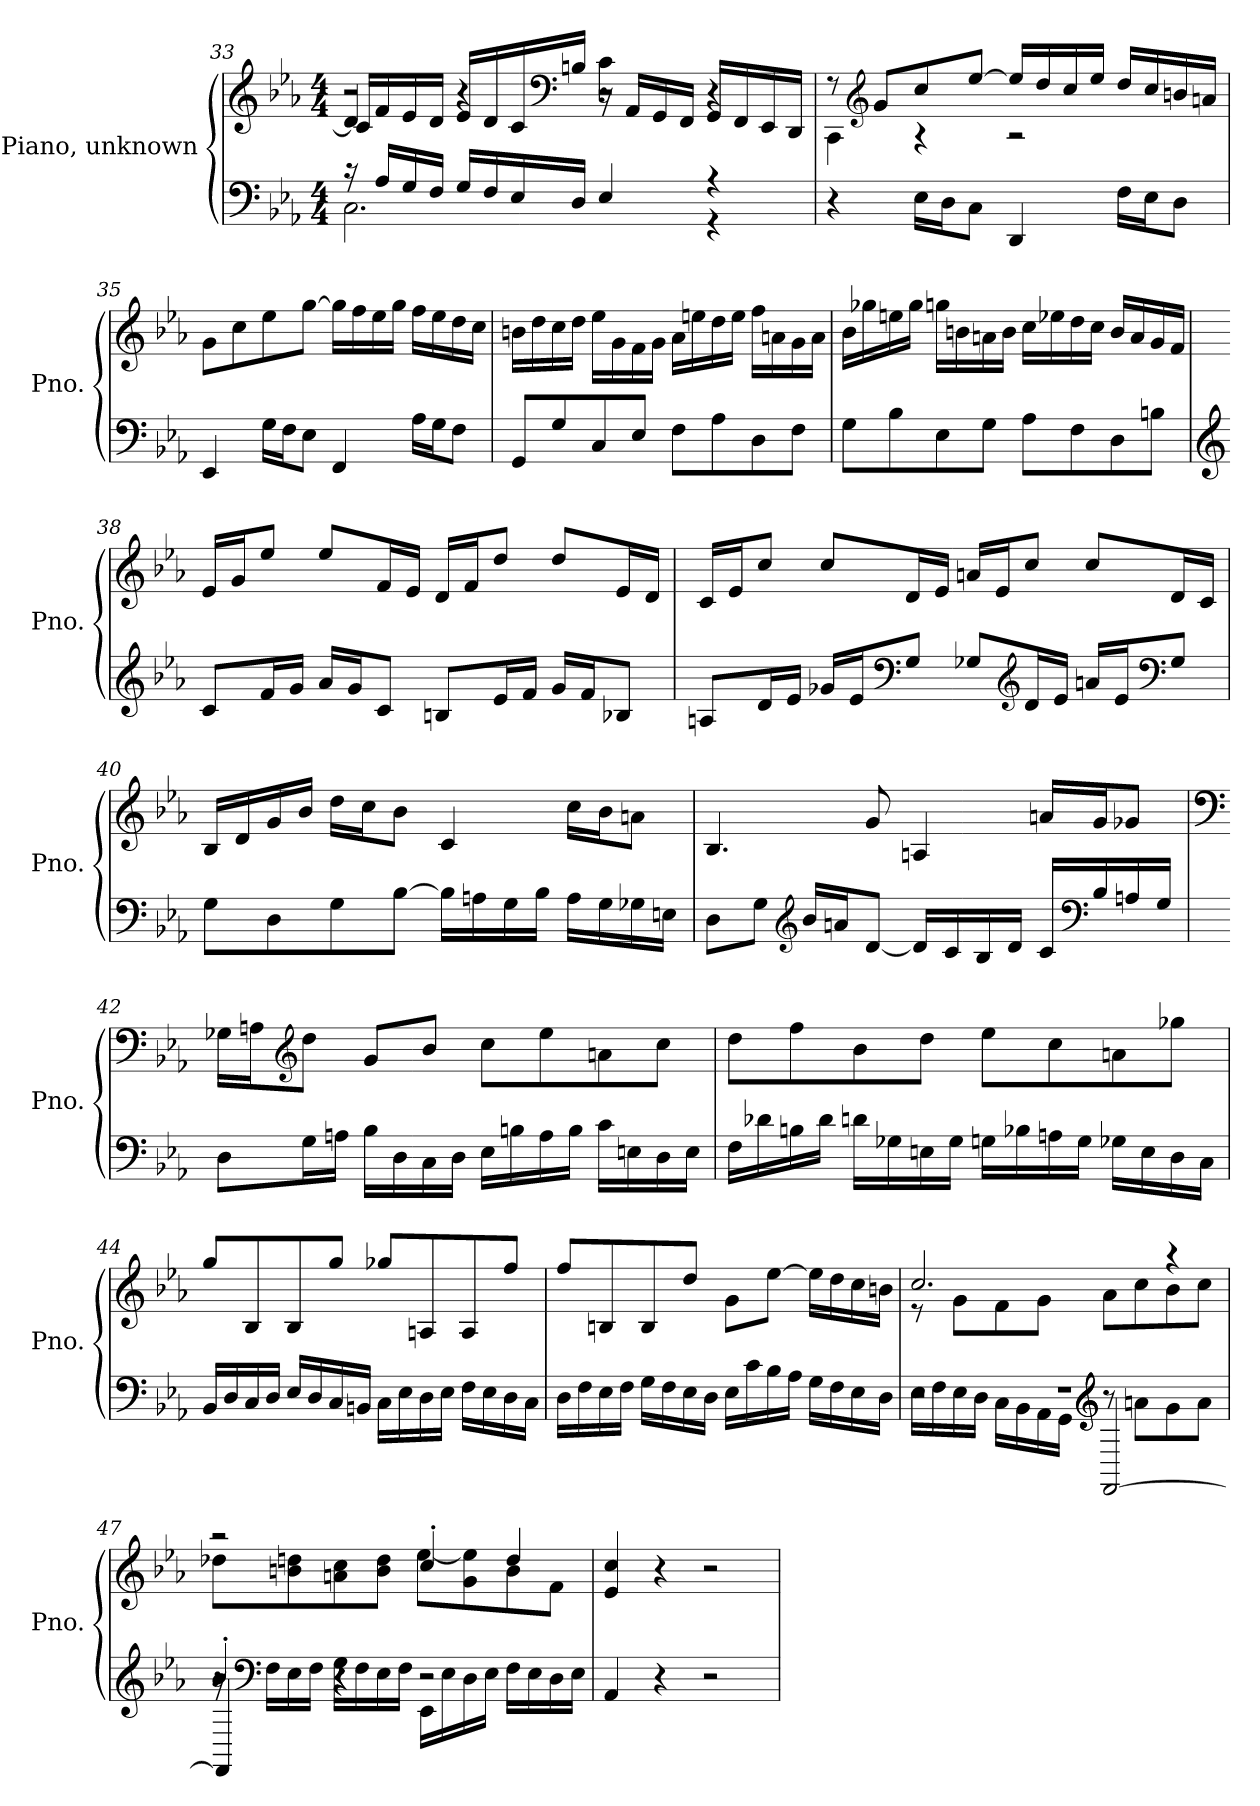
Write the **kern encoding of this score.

**kern	**kern
*part1	*part1
*staff2	*staff1
*I"Piano, unknown	*
*I'Pno.	*
*clefF4	*clefG2
*k[b-e-a-]	*k[b-e-a-]
*M4/4	*M4/4
=33	=33
*^	*^
*	*	*	*^
16r	2.C\	4d/]	2r	16c/LL
16A-/LL	.	.	.	16f/
16G/	.	.	.	16e-/
16F/JJ	.	.	.	16d/JJ
16G/LL	.	4r	.	16e-/LL
16F/	.	.	.	16d/
16E-/	.	.	.	16c/
*	*	*clefF4	*	*
16D/JJ	.	.	.	16Bn/JJ
4E-/	.	2r	4c\	16r
.	.	.	.	16AA-/LL
.	.	.	.	16GG/
.	.	.	.	16FF/JJ
4r	4r	.	4r	16GG/LL
.	.	.	.	16FF/
.	.	.	.	16EE-/
.	.	.	.	16DD/JJ
*v	*v	*	*	*
*	*	*v	*v
!!LO:LB:g=z
=34	=34	=34
4r	8r	4CC\
*	*clefG2	*
.	8g/L	.
16E-\LL	8cc/	4r
16D\J	.	.
8C\J	[8ee-/J	.
4DD/	16ee-/LL]	2r
.	16dd/	.
.	16cc/	.
.	16ee-/JJ	.
16F\LL	16dd/LL	.
16E-\J	16cc/	.
8D\J	16bn/	.
.	16an/JJ	.
*	*v	*v
=35	=35
4EE-/	8g\L
.	8cc\
16G\LL	8ee-\
16F\J	.
8E-\J	[8gg\J
4FF/	16gg\LL]
.	16ff\
.	16ee-\
.	16gg\JJ
16A-\LL	16ff\LL
16G\J	16ee-\
8F\J	16dd\
.	16cc\JJ
!!LO:PB:g=z
=36	=36
8GG/L	16bn\LL
.	16dd\
8G/	16cc\
.	16dd\JJ
8C/	16ee-\LL
.	16g\
8E-/J	16f\
.	16g\JJ
8F\L	16a-\LL
.	16een\
8A-\	16dd\
.	16ee\JJ
8D\	16ff\LL
.	16an\
8F\J	16g\
.	16a\JJ
=37	=37
8G\L	16b-\LL
.	16gg-X\
8B-\	16een\
.	16gg-\JJ
8E-\	16ggn\LL
.	16bn\
8G\J	16an\
.	16b\JJ
8A-\L	16cc\LL
.	16ee-X\
8F\	16dd\
.	16cc\JJ
8D\	16b/LL
.	16a/
8Bn\J	16g/
.	16f/JJ
!!LO:LB:g=z
=38	=38
*clefG2	*
8c/L	16e-/LL
.	16g/J
16f/L	8ee-/J
16g/JJ	.
16a-/LL	8ee-/L
16g/J	.
8c/J	16f/L
.	16e-/JJ
8Bn/L	16d/LL
.	16f/J
16e-/L	8dd/J
16f/JJ	.
16g/LL	8dd/L
16f/J	.
8B-X/J	16e-/L
.	16d/JJ
=39	=39
8An/L	16c/LL
.	16e-/J
16d/L	8cc/J
16e-/JJ	.
16g-X/LL	8cc/L
16e-/J	.
*clefF4	*
8G/J	16d/L
.	16e-/JJ
8G-X/L	16an/LL
.	16e-/J
*clefG2	*
16d/L	8cc/J
16e-/JJ	.
16an/LL	8cc/L
16e-/J	.
*clefF4	*
8G-/J	16d/L
.	16c/JJ
!!LO:LB:g=z
=40	=40
8G\L	16B-/LL
.	16d/
8D\	16g/
.	16b-/JJ
8G\	16dd\LL
.	16cc\J
[8B-\J	8b-\J
16B-\LL]	4c/
16An\	.
16G\	.
16B-\JJ	.
16A\LL	16cc\LL
16G\	16b-\J
16G-X\	8an\J
16En\JJ	.
=41	=41
8D\L	4.B-/
8G\J	.
*clefG2	*
16b-/LL	.
16an/J	.
[8d/J	8g/
16d/LL]	4An/
16c/	.
16B-/	.
16d/JJ	.
16c/LL	16an/LL
*clefF4	*
16B-/	16g/J
16An/	8g-X/J
16G/JJ	.
!!LO:LB:g=z
=42	=42
*	*clefF4
8D\L	16G-X\LL
.	16An\J
*	*clefG2
16G\L	8dd\J
16An\JJ	.
16B-\LL	8g/L
16D\	.
16C\	8b-/J
16D\JJ	.
16E-\LL	8cc\L
16Bn\	.
16A\	8ee-\
16B\JJ	.
16c\LL	8an\
16En\	.
16D\	8cc\J
16E\JJ	.
=43	=43
16F\LL	8dd\L
16d-X\	.
16Bn\	8ff\
16d-\JJ	.
16dn\LL	8b-\
16G-X\	.
16En\	8dd\J
16G-\JJ	.
16Gn\LL	8ee-\L
16B-X\	.
16An\	8cc\
16G\JJ	.
16G-X\LL	8an\
16E\	.
16D\	8gg-X\J
16C\JJ	.
!!LO:LB:g=z
=44	=44
16BB-/LL	8gg/L
16D/	.
16C/	8B-/
16D/JJ	.
16E-/LL	8B-/
16D/	.
16C/	8gg/J
16BBn/JJ	.
16C\LL	8gg-X/L
16E-\	.
16D\	8An/
16E-\JJ	.
16F\LL	8A/
16E-\	.
16D\	8ff/J
16C\JJ	.
=45	=45
16D\LL	8ff/L
16F\	.
16E-\	8Bn/
16F\JJ	.
16G\LL	8B/
16F\	.
16E-\	8dd/J
16D\JJ	.
16E-\LL	8g\L
16c\	.
16B-\	[8ee-\J
16A-\JJ	.
16G\LL	16ee-\LL]
16F\	16dd\
16E-\	16cc\
16D\JJ	16bn\JJ
!!LO:LB:g=z
=46	=46
*^	*^
*	*^	*	*
1r	16E-\LL	2r	2.cc/	8r
.	16F\	.	.	.
.	16E-\	.	.	8g\L
.	16D\JJ	.	.	.
.	16C\LL	.	.	8f\
.	16BB-\	.	.	.
.	16AA-\	.	.	8g\J
.	16GG\JJ	.	.	.
*clefG2	*	*	*	*
.	8r	[2FF/	.	8a-\L
.	8an\L	.	.	8cc\
.	8g\	.	4r	8b-\
.	8a\J	.	.	8cc\J
=47	=47	=47	=47	=47
4b-'/	16r	4FF/]	2r	8dd-X\L
*clefF4	*	*	*	*
.	16F\LL	.	.	.
.	16E-\	.	.	8bn\ 8ddn\
.	16F\JJ	.	.	.
4r	16G\LL	4r	.	8an\ 8cc\
.	16F\	.	.	.
.	16E-\	.	.	8b\ 8dd\J
.	16F\JJ	.	.	.
2r	16EE-\LL	2r	4cc'/	[8ee-\L
.	16E-\	.	.	.
.	16D\	.	.	8g\ 8ee-\]
.	16E-\JJ	.	.	.
.	16F\LL	.	4dd/	8b\
.	16E-\	.	.	.
.	16D\	.	.	8f\J
.	16E-\JJ	.	.	.
*v	*v	*v	*	*
*	*v	*v
=48	=48
4AA-/	4e-/ 4cc/
4r	4r
2r	2r
=	=
*-	*-
